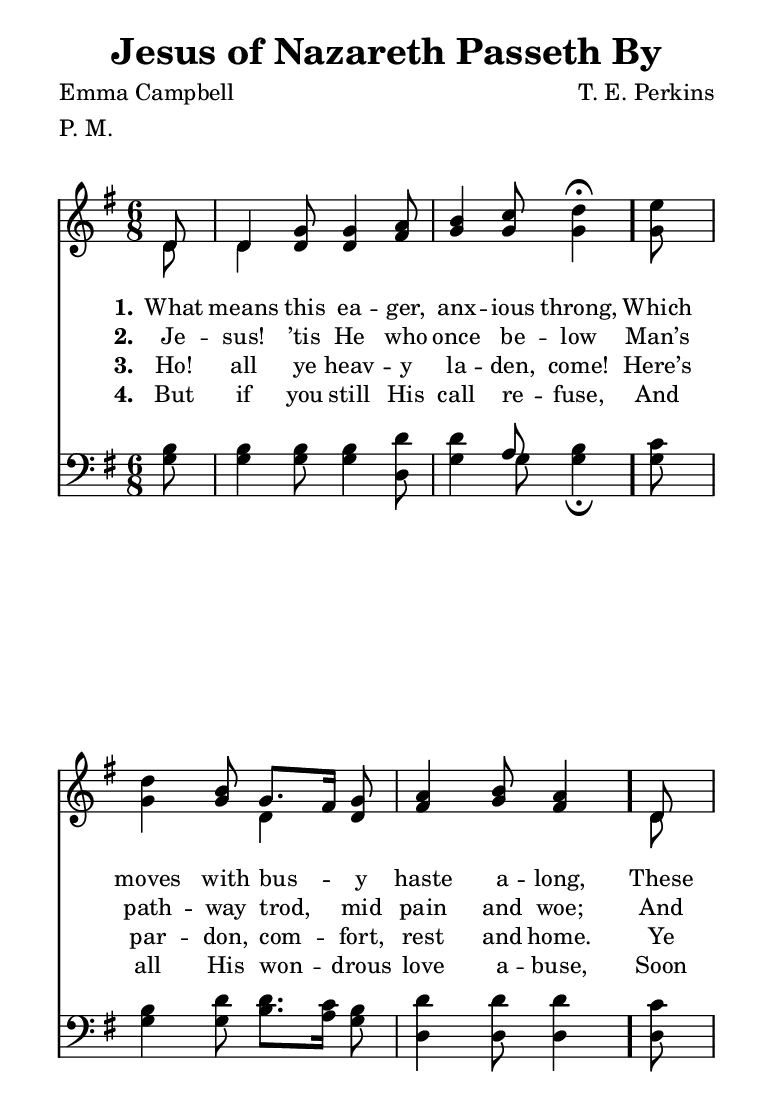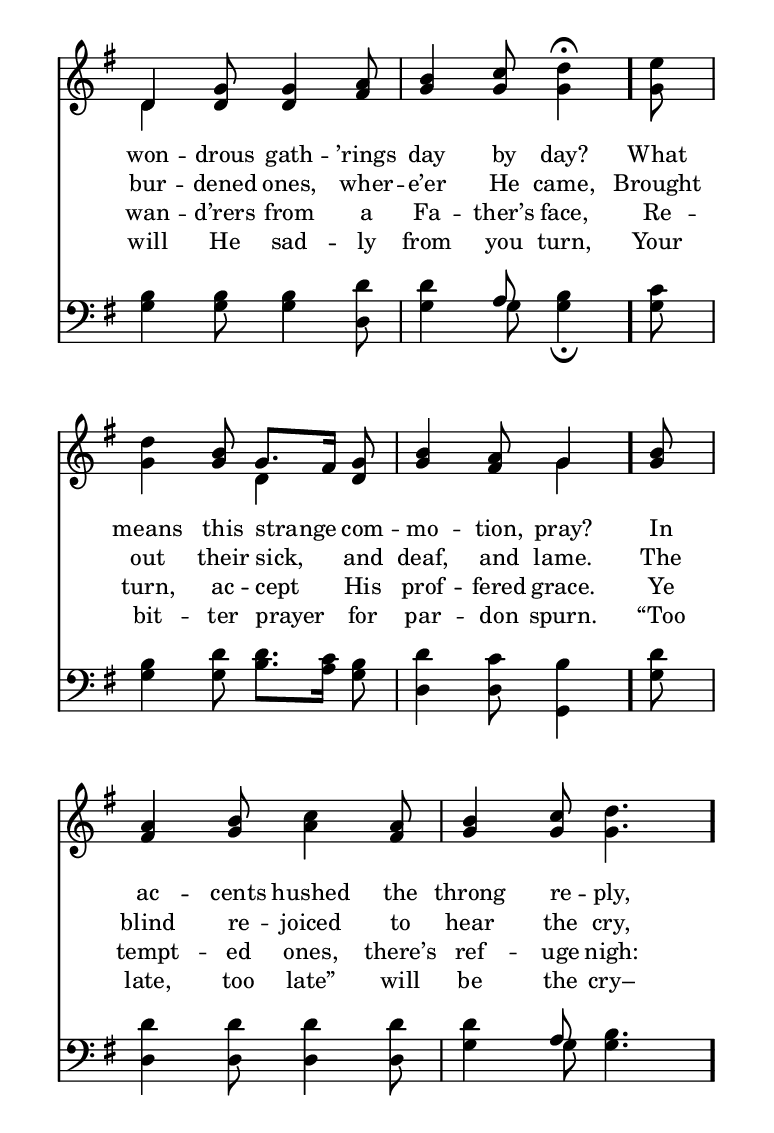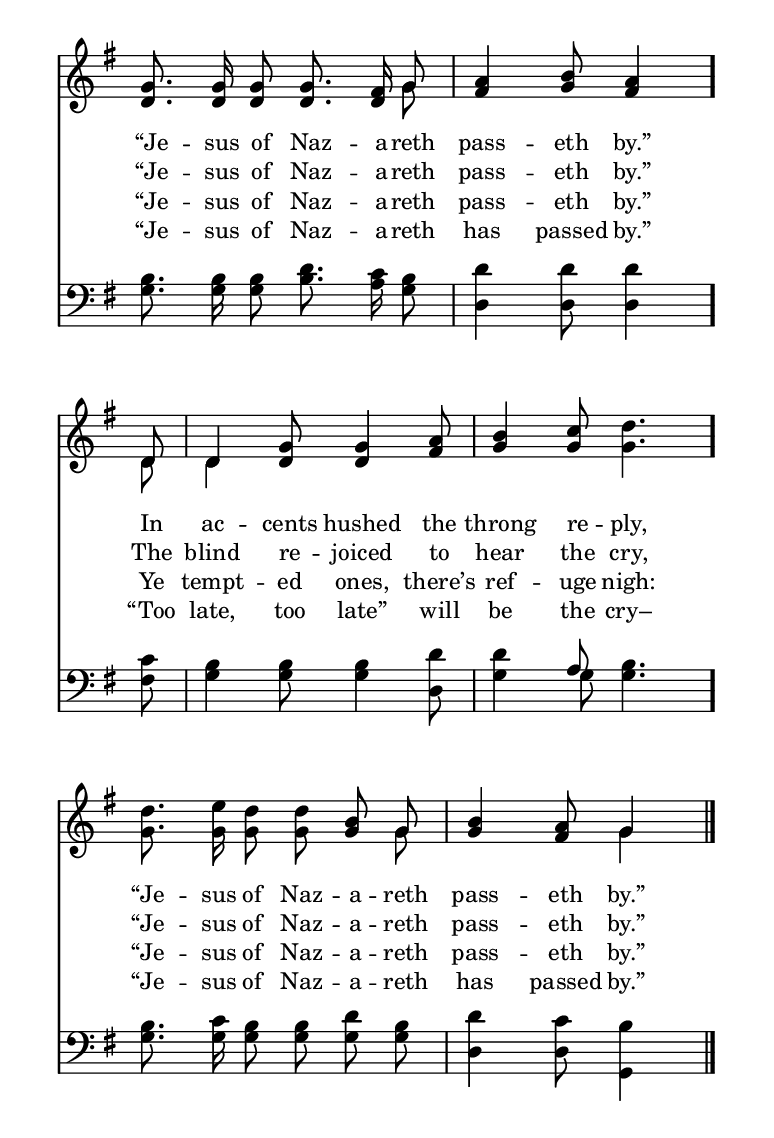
\include "common/global.ily"
\paper {
  \include "common/paper.ily"
}

\header{
  %gospel
  hymnnumber = "20"
  title = "Jesus of Nazareth Passeth By"
  tunename = ""
  meter = "P. M."
  poet = "Emma Campbell"
  composer = "T. E. Perkins"
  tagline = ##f
}

% for fermata in MIDI
ta = { \tempo 4=86 }
tb = { \tempo 4=43 }

patternAA = { \ta c8 | c4 c8 c4 c8      | c4 c8 \tb c4 \ta } %
patternAB = { \ta c8 | c4 c8 c4 c8      | c4 c8 c4.        } %

patternBA = { \ta c8 | c4 c8 c8.[ c16] c8 | c4 c8 c4       } %
patternBB = { \ta c8 | c4 c8 c4 c8      | c4 c8 c4         } %

patternCA = { \ta c8. c16 c8 c8. c16 c8 | c4 c8 c4 } %
patternCB = { \ta c8. c16 c8 c8 c8 c8   | c4 c8 c4 } %

global = {
  \include "common/overrides.ily"
  \override Staff.TimeSignature.style = #'numbered
  \time 6/8
  \override Score.MetronomeMark.transparent = ##t % hide all fermata changes too
  \ta
  \key g \major
  \partial 8
  \autoBeamOff
}

notesSoprano = {
\global
\relative c' {

  \changePitch \patternAA { d  | d g g a     | b c d\fermata }
  \changePitch \patternBA { e  | d b g fis g | a b a }
  \changePitch \patternAA { d, | d g g a     | b c d\fermata }
  \changePitch \patternBA { e  | d b g fis g | b a g }

  \changePitch \patternAB { b              | a b c a | b c d }
  \changePitch \patternCA { g, g g g fis g | a b a   }
  \changePitch \patternAB { d,             | d g g a | b c d }
  \changePitch \patternCB { d e d d b g    | b a g   }

  \bar "|."

}
}

notesAlto = {
\global
\relative e' {

  \changePitch \patternAA { d | d d d fis | g g g     }
  \changePitch \patternBB { g | g g d d   | fis g fis }
  \changePitch \patternAA { d | d d d fis | g g g     }
  \changePitch \patternBB { g | g g d d   | g fis g   }

  \changePitch \patternAB { g           | fis g a fis | g g g }
  \changePitch \patternCA { d d d d d g | fis g fis   }
  \changePitch \patternAB { d           | d d d fis   | g g g }
  \changePitch \patternCB { g g g g g g | g fis g     }

}
}

notesTenor = {
\global
\relative a {

  \changePitch \patternAA { b | b b b d   | d a b }
  \changePitch \patternBA { c | b d d c b | d d d }
  \changePitch \patternAA { c | b b b d   | d a b }
  \changePitch \patternBA { c | b d d c b | d c b }

  \changePitch \patternAB { d           | d d d d | d a b }
  \changePitch \patternCA { b b b d c b | d d d   }
  \changePitch \patternAB { c           | b b b d | d a b }
  \changePitch \patternCB { b c b b d b | d c b   }

}
}

notesBass = {
\global
\relative f {

  \changePitch \patternAA { g | g g g d   | g g g_\fermata }
  \changePitch \patternBA { g | g g b a g | d d d  }
  \changePitch \patternAA { d | g g g d   | g g g_\fermata }
  \changePitch \patternBA { g | g g b a g | d d g, }

  \changePitch \patternAB { g'          | d d d d | g g g }
  \changePitch \patternCA { g g g b a g | d d d   }
  \changePitch \patternAB { fis g g g d | g g g   }
  \changePitch \patternCB { g g g g g g | d d g,  }

}
}

wordsA = \lyricmode {
\set stanza = "1."

What means this ea -- ger, anx -- ious throng, \bar "."
Which moves with bus -- y haste a -- long, \bar "." \eogbreak
These won -- drous gath -- ’rings day by day? \bar "."
What means this strange com -- mo -- tion, pray? \bar "." \eogbreak
In ac -- cents hushed the throng re -- ply, \bar "."
“Je -- sus of Naz -- a -- reth pass -- eth by.” \bar "." \eogbreak
In ac -- cents hushed the throng re -- ply, \bar "."
“Je -- sus of Naz -- a -- reth pass -- eth by.” \bar "." \eogbreak

}

wordsB = \lyricmode {
\set stanza = "2."

Je -- sus! ’tis He who once be -- low
Man’s path -- way trod, mid pain and woe;
And bur -- dened ones, wher -- e’er He came,
Brought out their sick, and deaf, and lame.
The blind re -- joiced to hear the cry,
“Je -- sus of Naz -- a -- reth pass -- eth by.”
The blind re -- joiced to hear the cry,
“Je -- sus of Naz -- a -- reth pass -- eth by.”

}

wordsC = \lyricmode {
\set stanza = "3."

Ho! all ye heav -- y la -- den, come!
Here’s par -- don, com -- fort, rest and home.
Ye wan -- d’rers from a Fa -- ther’s face,
Re -- turn, ac -- cept His prof -- fered grace.
Ye tempt -- ed ones, there’s ref -- uge nigh:
“Je -- sus of Naz -- a -- reth pass -- eth by.”
Ye tempt -- ed ones, there’s ref -- uge nigh:
“Je -- sus of Naz -- a -- reth pass -- eth by.”

}

wordsD = \lyricmode {
\set stanza = "4."

But if you still His call re -- fuse,
And all His won -- drous love a -- buse,
Soon will He sad -- ly from you turn,
Your bit -- ter prayer for par -- don spurn.
“Too late, too late” will be the cry–
“Je -- sus of Naz -- a -- reth has passed by.”
“Too late, too late” will be the cry–
“Je -- sus of Naz -- a -- reth has passed by.”

}

\score {
  \context ChoirStaff <<
    \context Staff = upper <<
      \set Staff.autoBeaming = ##f
      \set ChoirStaff.systemStartDelimiter = #'SystemStartBar
      \set ChoirStaff.printPartCombineTexts = ##f
      \partcombine #'(2 . 9) \notesSoprano \notesAlto
      \context NullVoice = sopranos { \voiceOne << \notesSoprano >> }
      \context Lyrics = one   \lyricsto sopranos \wordsA
      \context Lyrics = two   \lyricsto sopranos \wordsB
      \context Lyrics = three \lyricsto sopranos \wordsC
      \context Lyrics = four  \lyricsto sopranos \wordsD
    >>
    \context Staff = men <<
      \set Staff.autoBeaming = ##f
      \clef bass
      \set ChoirStaff.printPartCombineTexts = ##f
      \partcombine #'(2 . 9) \notesTenor \notesBass
    >>
  >>
  \layout {
    \include "common/layout.ily"
  }
  \midi{
    \include "common/midi.ily"
  }
}

\version "2.19.49"  % necessary for upgrading to future LilyPond versions.

% vi:set et ts=2 sw=2 ai nocindent syntax=lilypond:
